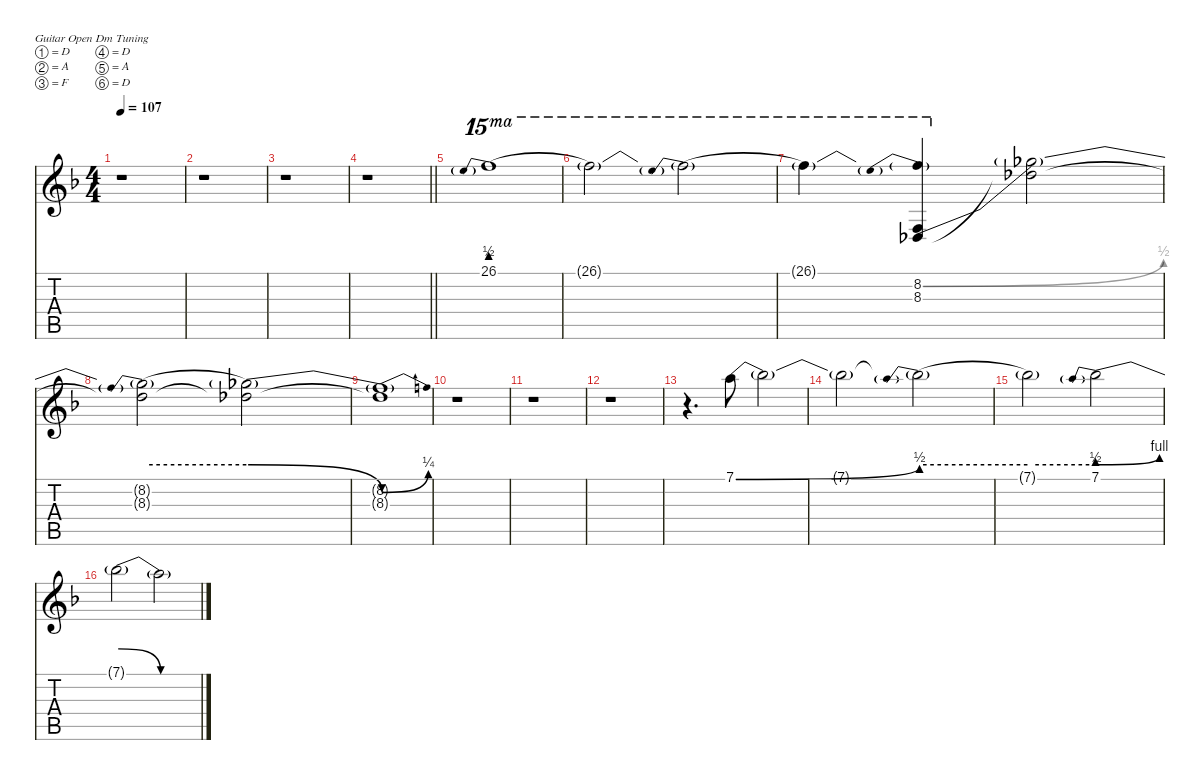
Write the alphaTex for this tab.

\hideDynamics
\bracketExtendMode nobrackets
\singleTrackTrackNamePolicy hidden
\multiTrackTrackNamePolicy hidden
\firstSystemTrackNameMode fullname
\firstSystemTrackNameOrientation horizontal
\otherSystemsTrackNameOrientation horizontal
\track ("Lead guitar" "E-Gt") {defaultSystemsLayout 24 instrument distortionguitar}
\staff {score tabs}
\tuning (D4 A3 F3 D3 A2 D2)
\ts (4 4)
\tempo 107
\clef g2
\ks dminor
r.1{dy ff beam Down} |
r.1{beam Down} |
r.1{beam Down} |
\barLineRight lightlight
r.1{beam Down} |
26.1{be (prebend 0 2 60 2)}.1{ot 15ma dy f beam Down} |
26.1{t}.2{ot 15ma beam Down} 26.1{be (prebend 0 2 60 2) t}.2{ot 15ma beam Down} |
26.1{t}.4{ot 15ma beam Down} (26.1{be (prebend 0 2 60 2) t} 8.2{be (bend 0 0 60 2) acc forcenatural} 8.3{acc b}).4{ot 15ma beam Up} (8.2{t} 8.3{t acc b}).2{beam Down} |
(8.2{be (prebend 0 2 60 2) t} 8.3{t acc b}).2{beam Down} (8.2{be (release 0 2 60 0) t} 8.3{t acc b}).2{beam Down} |
(8.2{be (bend 0 0 60 1) t acc forcenatural} 8.3{t acc b}).1{beam Down} |
r.1{beam Down} |
r.1{beam Down} |
r.1{beam Down} |
r.4{d beam Down} 7.1{be (bend 0 0 60 2) acc forcenatural}.8{beam Down} 7.1{t}.2{beam Down} |
7.1{t}.2{beam Down} 7.1{be (prebend 0 2 60 2) t}.2{beam Down} |
7.1{be (hold 0 2 60 2) t}.2{beam Down} 7.1{be (prebendbend 0 2 60 4)}.2{beam Down} |
7.1{be (release 0 4 60 0) t}.2{beam Down} 7.1{be (hold 0 0 60 0) t acc forcenatural}.2{beam Down}
